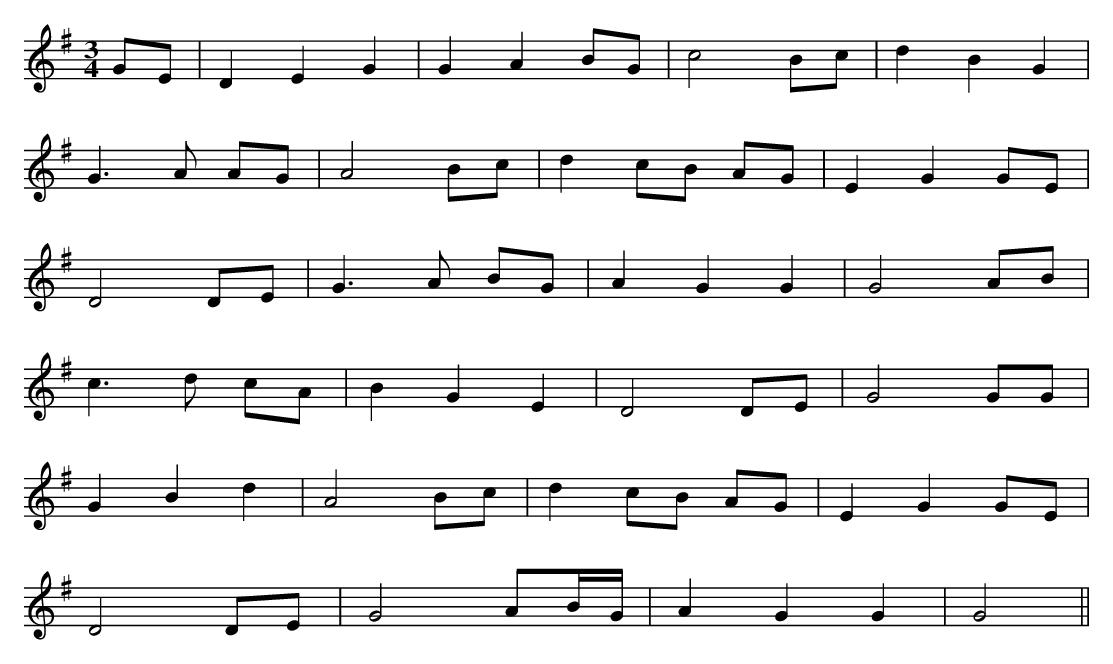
X:1
M:3/4
K:G
GE|D2E2G2|G2A2BG|c4 Bc|d2B2G2|
G3A AG|A4 Bc|d2cB AG|E2G2GE|
D4 DE | G3 A BG | A2 G2 G2 | G4 AB |
c3d cA|B2G2E2|D4 DE|G4 GG|
G2B2d2|A4 Bc|d2cB AG|E2G2GE|
D4DE | G4 AB/G/ |A2 G2 G2 | G4 ||
